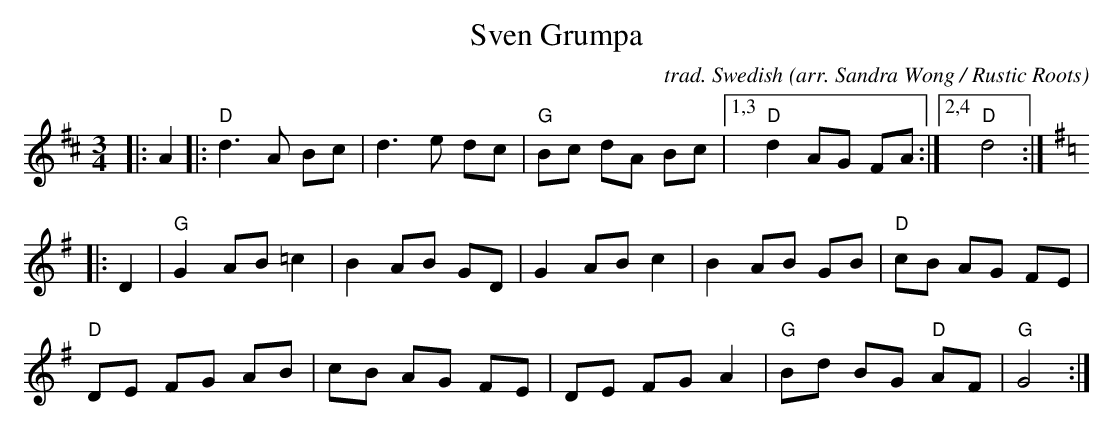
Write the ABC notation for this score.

X:1
T: Sven Grumpa
C: trad. Swedish
O: arr. Sandra Wong / Rustic Roots
M: 3/4
L: 1/8
K: D
|: A2 |:\
"D"d3 A Bc | d3 e dc | "G"Bc dA Bc |[1,3 "D"d2 AG FA :|[2,4 "D"d4 :|[K:G]
|: D2 |\
"G"G2 AB =c2 | B2 AB GD | G2 AB c2 | B2 AB GB | "D"cB AG FE |
"D"DE FG AB | cB AG FE | DE FG A2 | "G"Bd BG "D"AF | "G"G4 :|
